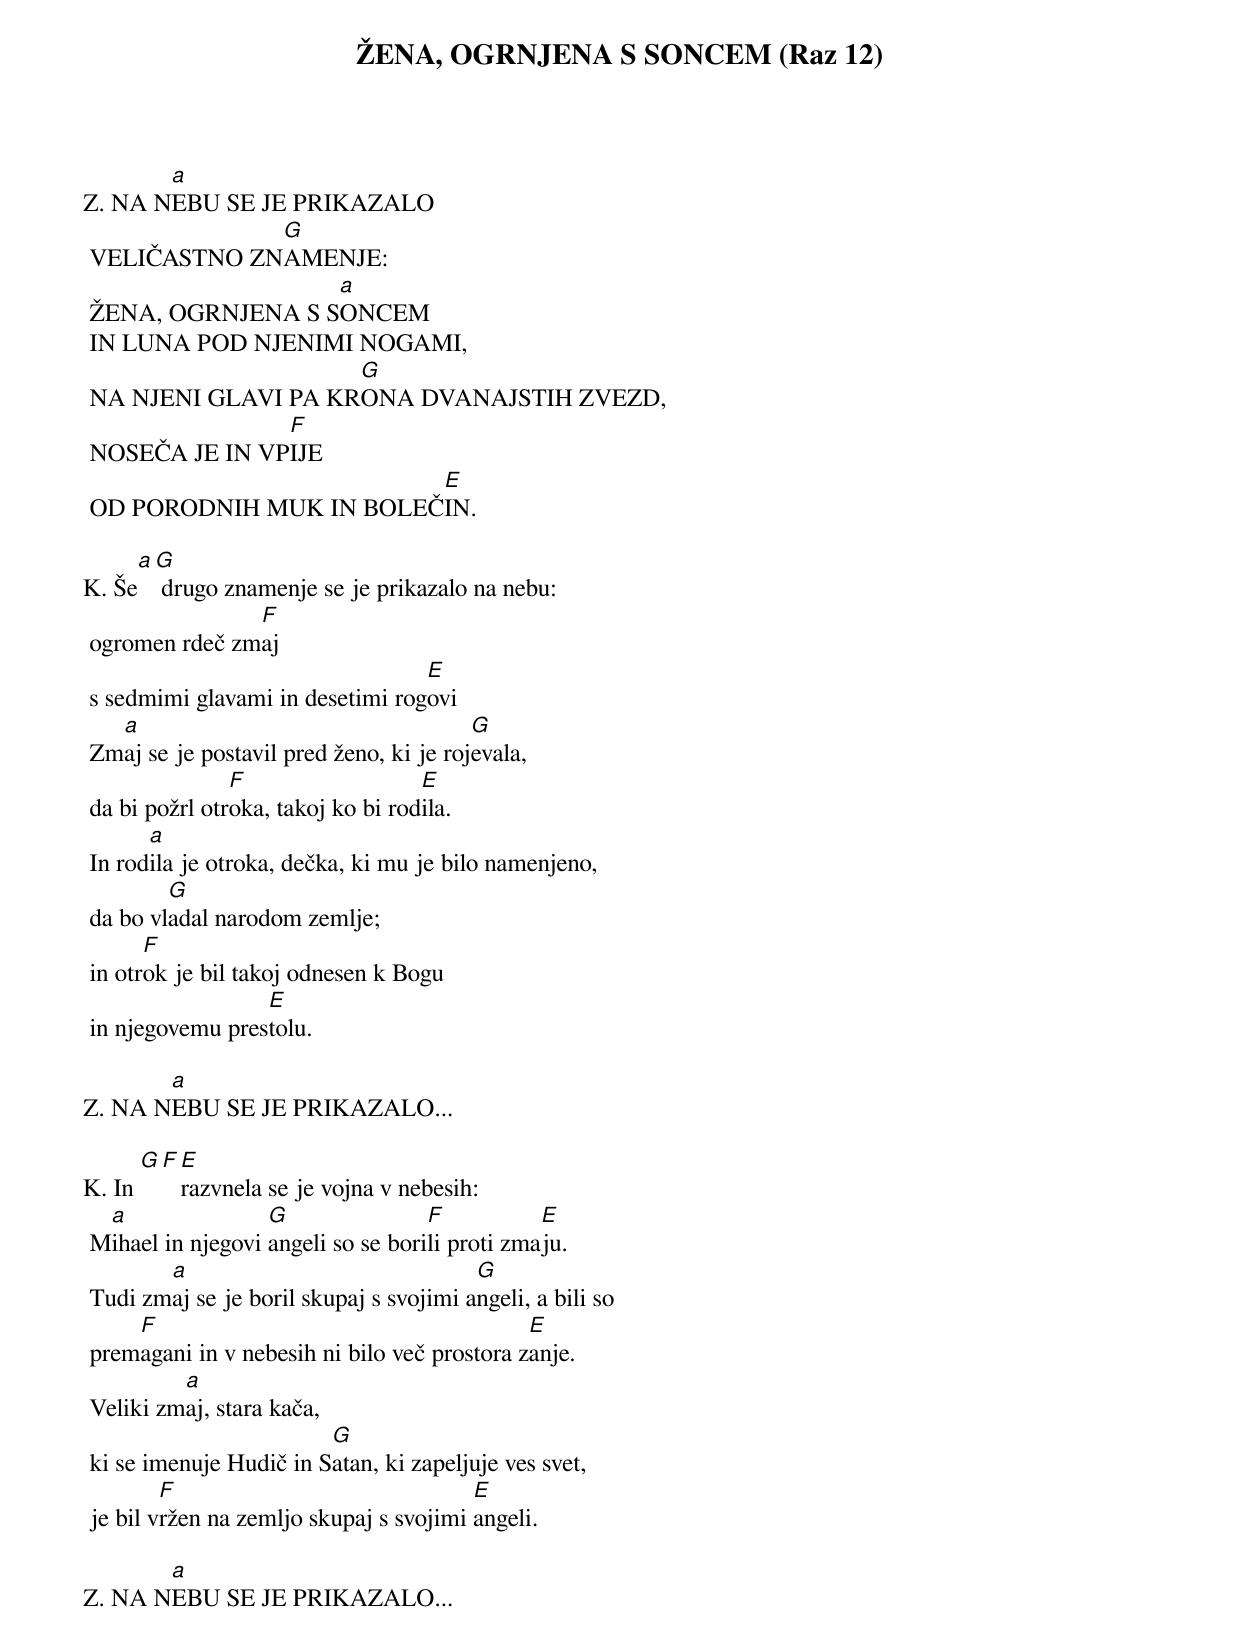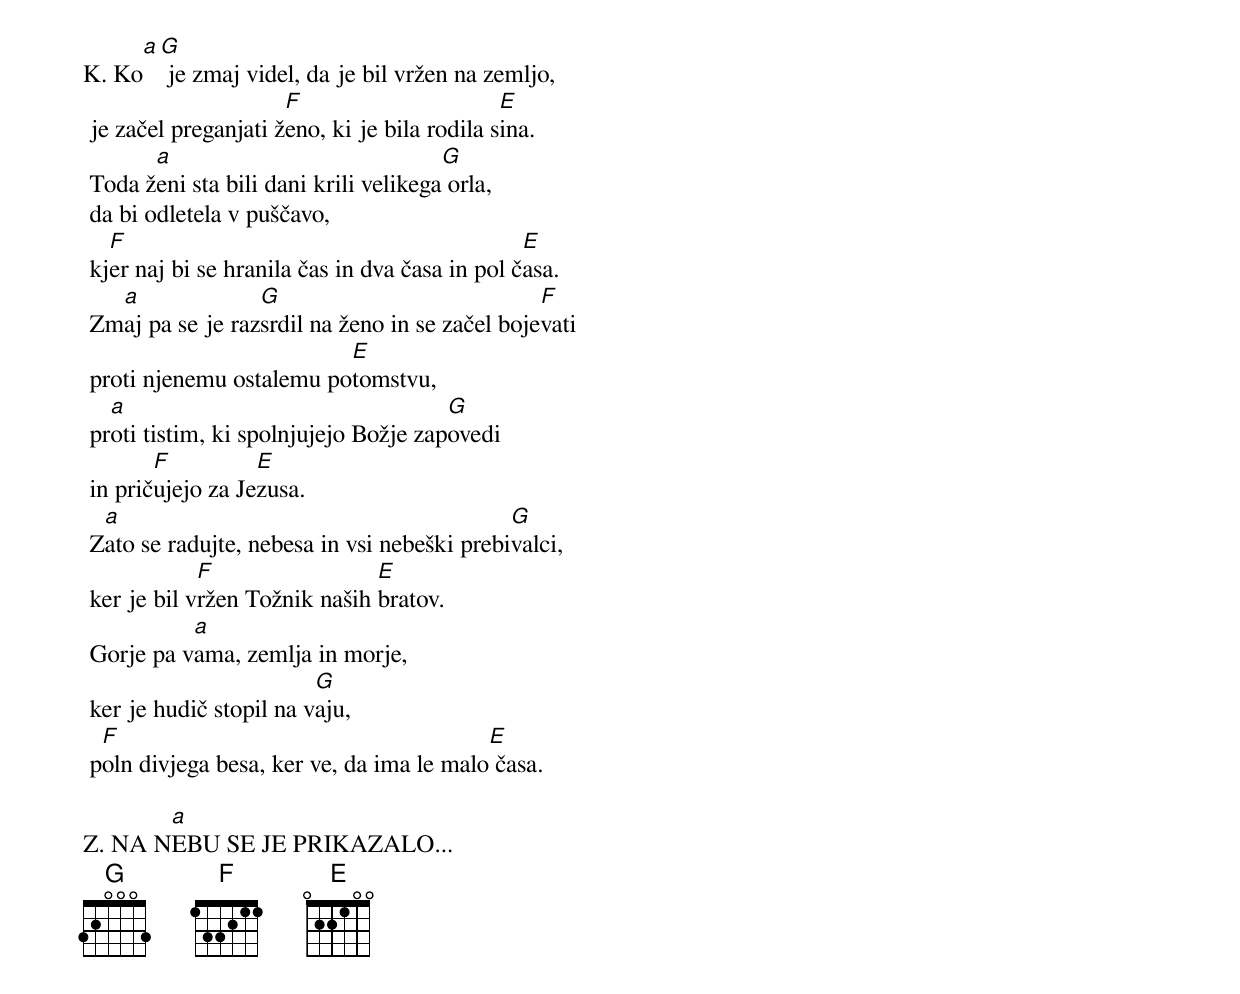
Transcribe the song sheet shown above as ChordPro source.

{title: ŽENA, OGRNJENA S SONCEM (Raz 12)}

Z.	NA N[a]EBU SE JE PRIKAZALO
	VELIČASTNO ZN[G]AMENJE:
	ŽENA, OGRNJENA S S[a]ONCEM
	IN LUNA POD NJENIMI NOGAMI,
	NA NJENI GLAVI PA KR[G]ONA DVANAJSTIH ZVEZD,
	NOSEČA JE IN VP[F]IJE
	OD PORODNIH MUK IN BOLEČ[E]IN.

K.	Še[a][G] drugo znamenje se je prikazalo na nebu:
	ogromen rdeč zm[F]aj
	s sedmimi glavami in desetimi rog[E]ovi
	Zm[a]aj se je postavil pred ženo, ki je roj[G]evala,
	da bi požrl otr[F]oka, takoj ko bi rod[E]ila.
	In rod[a]ila je otroka, dečka, ki mu je bilo namenjeno,
	da bo vl[G]adal narodom zemlje;
	in otr[F]ok je bil takoj odnesen k Bogu
	in njegovemu pres[E]tolu.

Z.	NA N[a]EBU SE JE PRIKAZALO...

K.	In [G][F][E]razvnela se je vojna v nebesih:
	M[a]ihael in njegovi [G]angeli so se bori[F]li proti zma[E]ju.
	Tudi zm[a]aj se je boril skupaj s svojimi a[G]ngeli, a bili so
	prem[F]agani in v nebesih ni bilo več prostora z[E]anje.
	Veliki zm[a]aj, stara kača,
	ki se imenuje Hudič in S[G]atan, ki zapeljuje ves svet,
	je bil v[F]ržen na zemljo skupaj s svojimi [E]angeli.

Z.	NA N[a]EBU SE JE PRIKAZALO...

K.	Ko[a][G] je zmaj videl, da je bil vržen na zemljo,
	je začel preganjati ž[F]eno, ki je bila rodila s[E]ina.
	Toda ž[a]eni sta bili dani krili velikega[G] orla,
	da bi odletela v puščavo,
	kj[F]er naj bi se hranila čas in dva časa in pol č[E]asa.
	Zm[a]aj pa se je raz[G]srdil na ženo in se začel boje[F]vati
	proti njenemu ostalemu po[E]tomstvu,
	pr[a]oti tistim, ki spolnjujejo Božje zap[G]ovedi
	in prič[F]ujejo za Je[E]zusa.
	Z[a]ato se radujte, nebesa in vsi nebeški prebi[G]valci,
	ker je bil v[F]ržen Tožnik naših [E]bratov.
	Gorje pa v[a]ama, zemlja in morje,
	ker je hudič stopil na v[G]aju,
	p[F]oln divjega besa, ker ve, da ima le malo[E] časa.

Z.	NA N[a]EBU SE JE PRIKAZALO...
